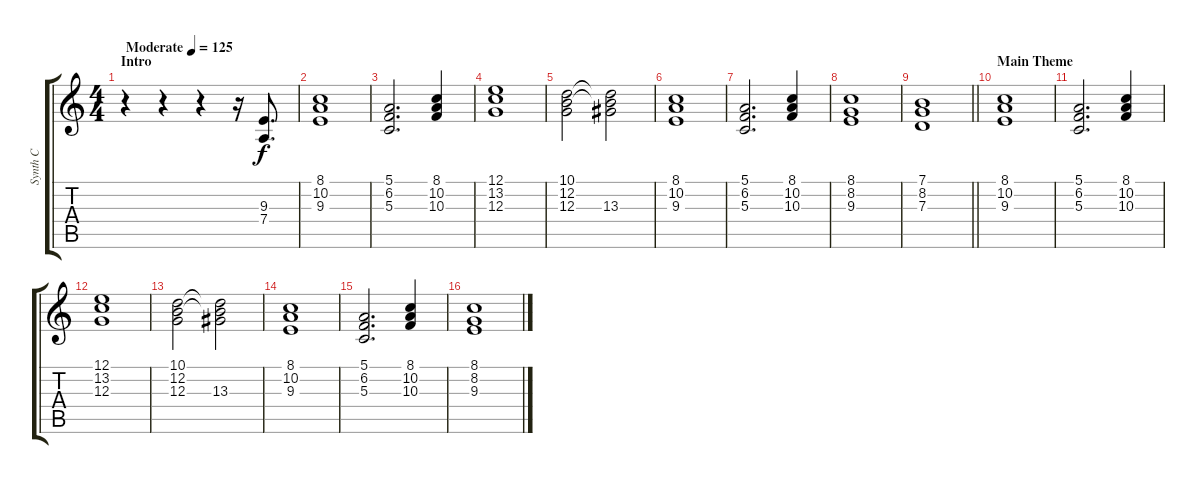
\track ("Synth C" "Synth C") {instrument pad4choir}
\staff {score tabs}
\tuning (E4 B3 G3 D3 A2 E2) {hide}
\ts (4 4)
\section ("" "Intro")
\tempo (125 "Moderate")
\clef g2
\ks c
r.4{dy f instrument reversecymbal} r.4 r.4 r.16 (9.3 7.4).8{d} |
(8.1 10.2 9.3).1{instrument pad4choir} |
(5.1 6.2 5.3).2{d} (8.1 10.2 10.3).4 |
(12.1 13.2 12.3).1 |
(10.1 12.2 12.3).2 (10.1{t} 12.2{t} 13.3).2 |
(8.1 10.2 9.3).1 |
(5.1 6.2 5.3).2{d} (8.1 10.2 10.3).4 |
(8.1 8.2 9.3).1 |
\barLineRight lightlight
(7.1 8.2 7.3).1 |
\section ("" "Main Theme")
(8.1 10.2 9.3).1 |
(5.1 6.2 5.3).2{d} (8.1 10.2 10.3).4 |
(12.1 13.2 12.3).1 |
(10.1 12.2 12.3).2 (10.1{t} 12.2{t} 13.3).2 |
(8.1 10.2 9.3).1 |
(5.1 6.2 5.3).2{d} (8.1 10.2 10.3).4 |
(8.1 8.2 9.3).1
